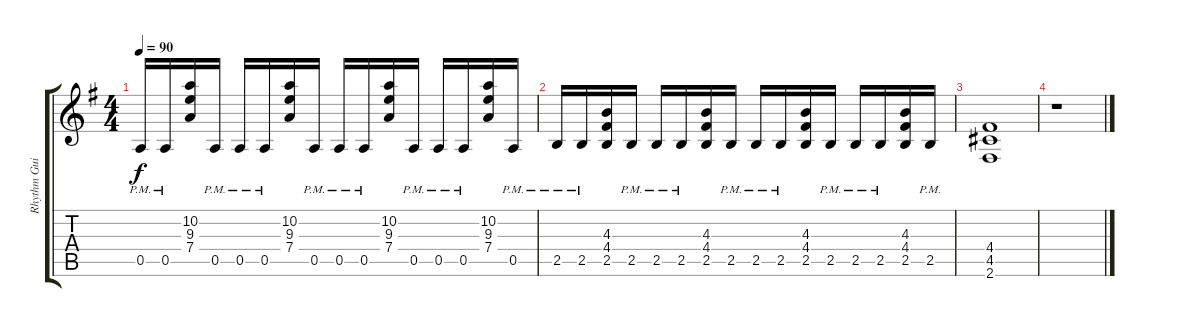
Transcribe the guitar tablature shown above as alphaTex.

\track ("Rhythm Guitar" "Rhythm Gui") {instrument overdrivenguitar}
\staff {score tabs}
\tuning (E4 B3 G3 D3 A2 E2) {hide}
\ts (4 4)
\tempo 90
\clef g2
\ks eminor
0.5{pm}.16{dy f} 0.5{pm}.16 (10.2 9.3 7.4).16 0.5{pm}.16 0.5{pm}.16 0.5{pm}.16 (10.2 9.3 7.4).16 0.5{pm}.16 0.5{pm}.16 0.5{pm}.16 (10.2 9.3 7.4).16 0.5{pm}.16 0.5{pm}.16 0.5{pm}.16 (10.2 9.3 7.4).16 0.5{pm}.16 |
2.5{pm}.16 2.5{pm}.16 (4.3 4.4 2.5).16 2.5{pm}.16 2.5{pm}.16 2.5{pm}.16 (4.3 4.4 2.5).16 2.5{pm}.16 2.5{pm}.16 2.5{pm}.16 (4.3 4.4 2.5).16 2.5{pm}.16 2.5{pm}.16 2.5{pm}.16 (4.3 4.4 2.5).16 2.5{pm}.16 |
(4.4 4.5 2.6).1 |
r.1
